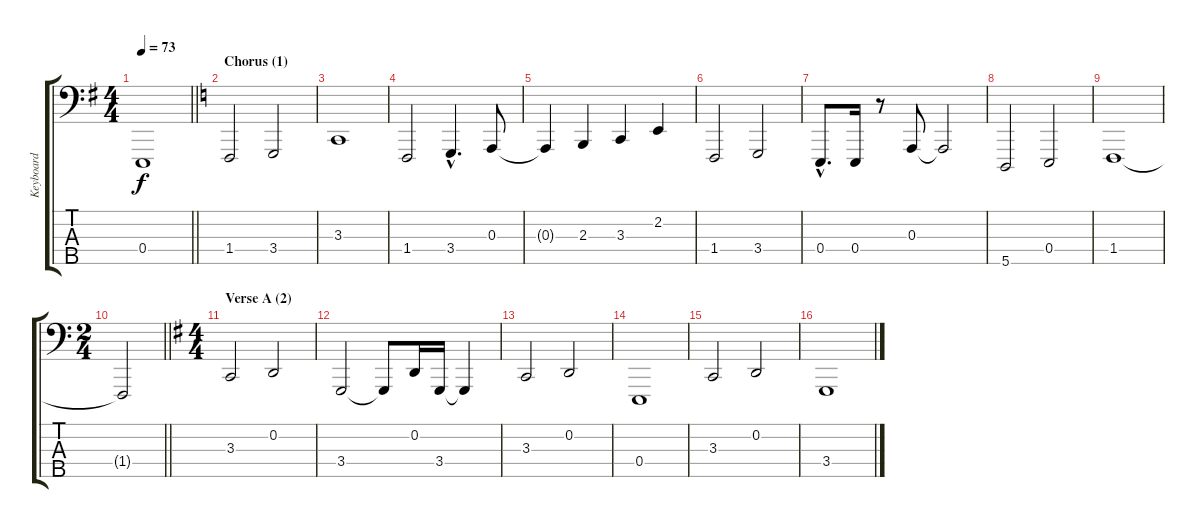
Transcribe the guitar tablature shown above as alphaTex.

\track ("Keyboard" "Keyboard") {instrument brightacousticpiano}
\staff {score tabs}
\tuning (G2 D2 A1 E1 A0) {hide}
\ts (4 4)
\tempo 73
\clef f4
\barLineRight lightlight
\ks g
0.4.1{dy f} |
\section ("" "Chorus (1)")
\ks c
1.4.2 3.4.2 |
3.3.1 |
1.4.2 3.4{hac}.4{d} 0.3.8 |
0.3{t}.4 2.3.4 3.3.4 2.2.4 |
1.4.2 3.4.2 |
0.4{hac}.8{d} 0.4.16 r.8 0.3.8 0.3{t}.2 |
5.5.2 0.4.2 |
1.4.1 |
\ts (2 4)
\barLineRight lightlight
1.4{t}.2 |
\ts (4 4)
\section ("" "Verse A (2)")
\ks g
3.3.2 0.2.2 |
3.4.2 3.4{t}.8 0.2.16 3.4.16 3.4{t}.4 |
3.3.2 0.2.2 |
0.4.1 |
3.3.2 0.2.2 |
3.4.1
